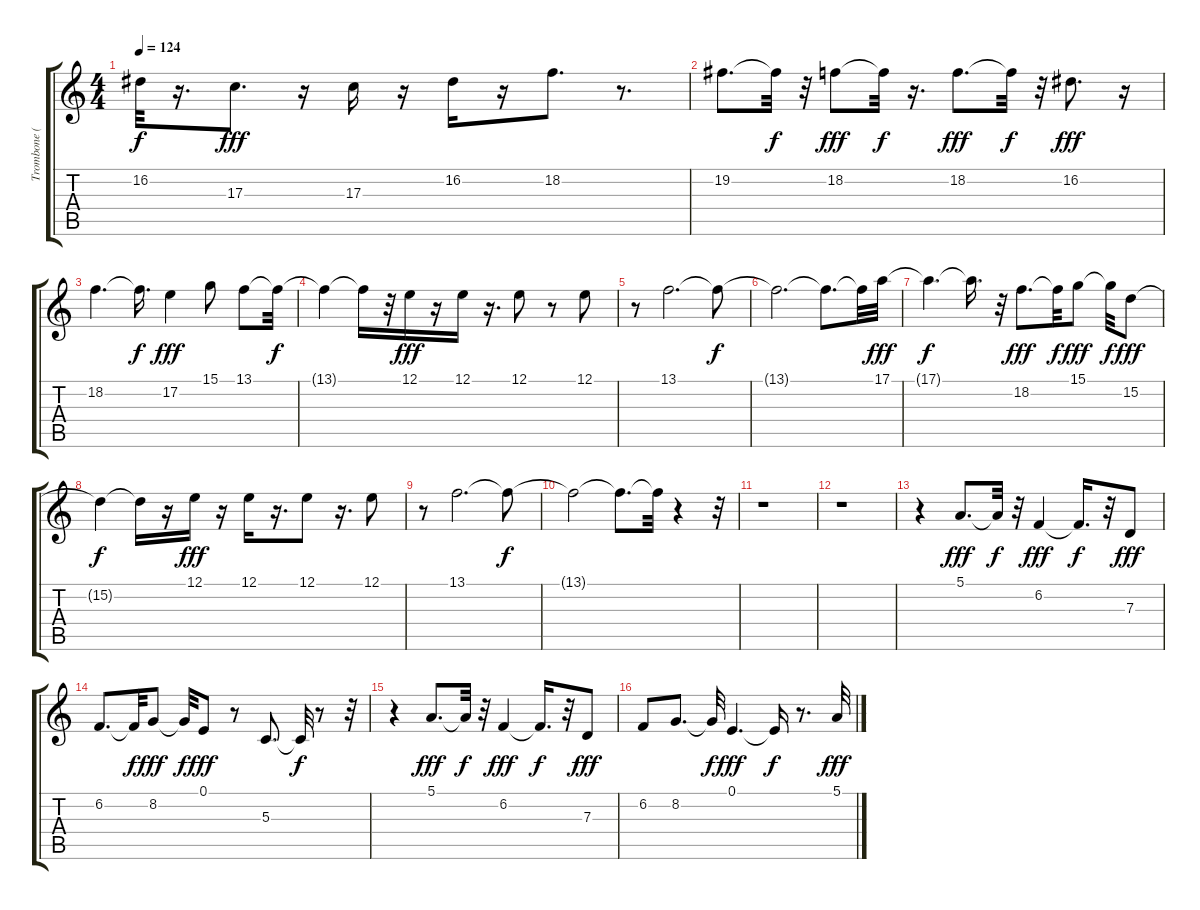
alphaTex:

\track ("Trombone (Melody)" "Trombone (") {instrument trombone}
\staff {score tabs}
\tuning (E4 B3 G3 D3 A2 E2) {hide}
\ts (4 4)
\tempo 124
\clef g2
\ks c
16.2{t}.32{dy f} r.16{d} 17.3.8{d dy fff} r.16 17.3.16 r.16 16.2.16 r.16 18.2.8{d} r.8{d} |
19.2.8{d} 19.2{t}.32{dy f} r.32 18.2.8{dy fff} 18.2{t}.32{dy f} r.16{d} 18.2.8{d dy fff} 18.2{t}.32{dy f} r.32 16.2.8{d dy fff} r.16 |
18.2.4{d} 18.2{t}.16{d dy f} 17.2.4{dy fff} 15.1.8 13.1.8 13.1{t}.32{dy f} |
13.1{t}.4 13.1{t}.16 r.32 12.1.16{dy fff} r.16 12.1.16 r.16{d} 12.1.8 r.8 12.1.8 |
r.8 13.1.2{d} 13.1{t}.8{dy f} |
13.1{t}.2{d} 13.1{t}.8{d} 13.1{t}.32 17.1.32{dy fff} |
17.1{t}.4{d dy f} 17.1{t}.16{d} r.32 18.2.8{d dy fff} 18.2{t}.32{dy f} 15.1.8{dy fff} 15.1{t}.32{dy f} 15.2.8{dy fff} |
15.2{t}.4{dy f} 15.2{t}.16 r.16 12.1.16{dy fff} r.16 12.1.16 r.16{d} 12.1.8 r.16{d} 12.1.8 |
r.8 13.1.2{d} 13.1{t}.8{dy f} |
13.1{t}.2 13.1{t}.8{d} 13.1{t}.32 r.4 r.32 |
r.1 |
r.1 |
r.4 5.1.8{d dy fff} 5.1{t}.32{dy f} r.32 6.2.4{dy fff} 6.2{t}.16{d dy f} r.32 7.3.8{dy fff} |
6.2.8{d} 6.2{t}.32{dy f} 8.2.8{dy fff} 8.2{t}.32{dy f} 0.1.8{dy fff} r.8 5.3.8{d} 5.3{t}.32{dy f} r.8 r.32 |
r.4 5.1.8{d dy fff} 5.1{t}.32{dy f} r.32 6.2.4{dy fff} 6.2{t}.16{d dy f} r.32 7.3.8{dy fff} |
6.2.8 8.2.8{d} 8.2{t}.32{dy f} 0.1.4{d dy fff} 0.1{t}.16{dy f} r.8{d} 5.1.32{dy fff}
